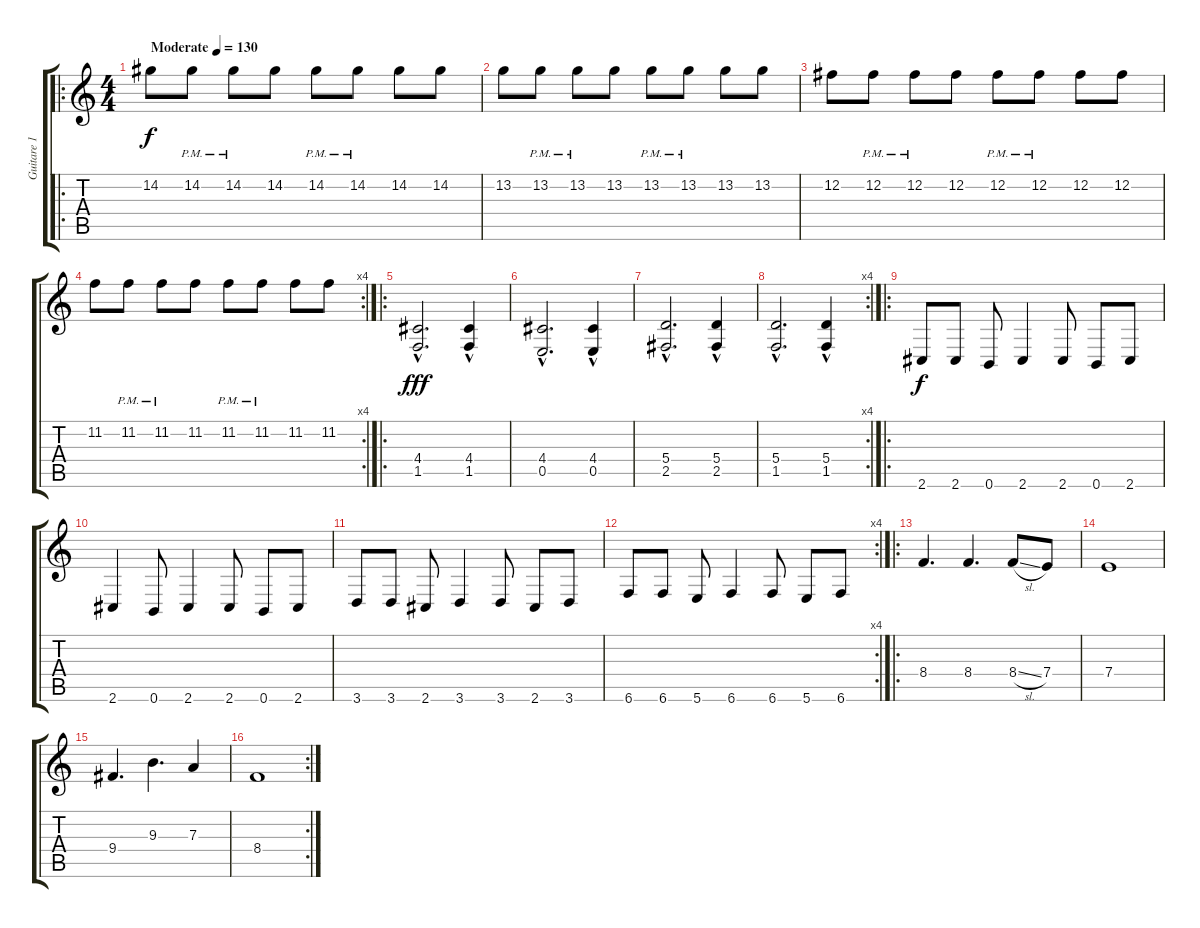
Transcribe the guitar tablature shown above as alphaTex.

\track ("Guitare 1" "Guitare 1") {instrument distortionguitar}
\staff {score tabs}
\tuning (B3 Gb3 D3 A2 E2 B1) {hide}
\ro
\ts (4 4)
\tempo (130 "Moderate")
\clef g2
\ks c
14.2.8{dy f instrument distortionguitar} 14.2{pm}.8 14.2{pm}.8 14.2.8 14.2{pm}.8 14.2{pm}.8 14.2.8 14.2.8 |
13.2.8 13.2{pm}.8 13.2{pm}.8 13.2.8 13.2{pm}.8 13.2{pm}.8 13.2.8 13.2.8 |
12.2.8 12.2{pm}.8 12.2{pm}.8 12.2.8 12.2{pm}.8 12.2{pm}.8 12.2.8 12.2.8 |
\rc 4
11.2.8 11.2{pm}.8 11.2{pm}.8 11.2.8 11.2{pm}.8 11.2{pm}.8 11.2.8 11.2.8 |
\ro
(4.4{hac} 1.5).2{d dy fff} (4.4{hac} 1.5).4 |
(4.4{hac} 0.5).2{d} (4.4{hac} 0.5).4 |
(5.4{hac} 2.5).2{d} (5.4{hac} 2.5).4 |
\rc 4
(5.4{hac} 1.5).2{d} (5.4{hac} 1.5).4 |
\ro
2.6.8{dy f} 2.6.8 0.6.8 2.6.4 2.6.8 0.6.8 2.6.8 |
2.6.4 0.6.8 2.6.4 2.6.8 0.6.8 2.6.8 |
3.6.8 3.6.8 2.6.8 3.6.4 3.6.8 2.6.8 3.6.8 |
\rc 4
6.6.8 6.6.8 5.6.8 6.6.4 6.6.8 5.6.8 6.6.8 |
\ro
8.4.4{d} 8.4.4{d} 8.4{sl}.8 7.4.8 |
7.4.1 |
9.4.4{d} 9.3.4{d} 7.3.4 |
\rc 2
8.4.1
